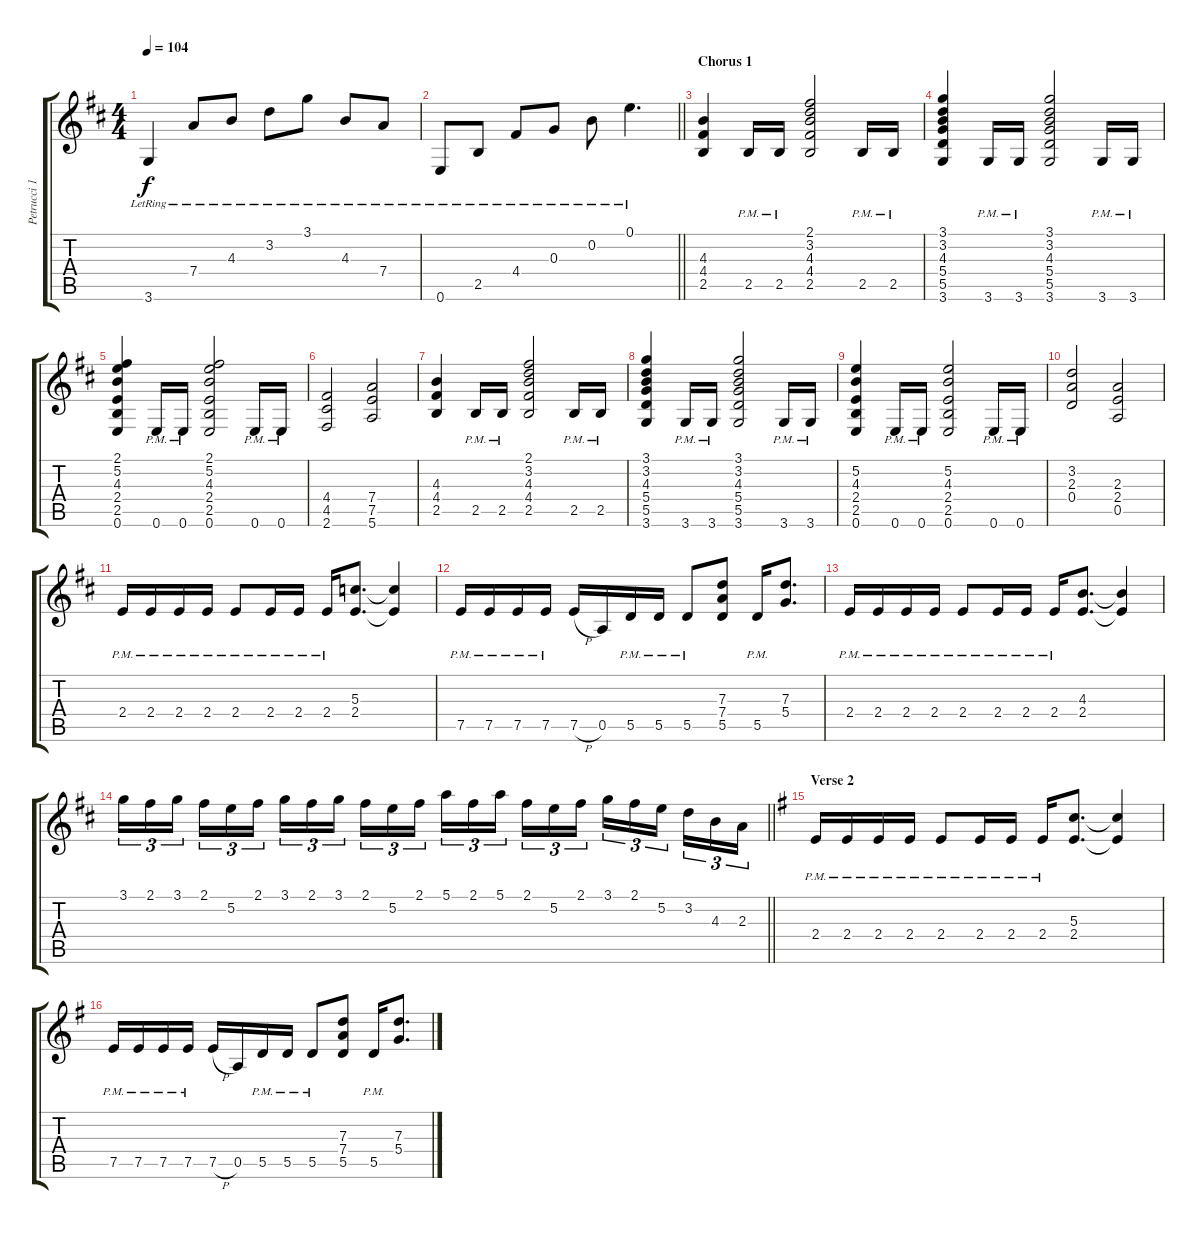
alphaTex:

\track ("Petrucci 1" "Petrucci 1") {instrument overdrivenguitar}
\staff {score tabs}
\tuning (E4 B3 G3 D3 A2 E2) {hide}
\ts (4 4)
\tempo 104
\clef g2
\ks bminor
3.6{lr}.4{dy f} 7.4{lr}.8 4.3{lr}.8 3.2{lr}.8 3.1{lr}.8 4.3{lr}.8 7.4{lr}.8 |
\barLineRight lightlight
0.6{lr}.8 2.5{lr}.8 4.4{lr}.8 0.3{lr}.8 0.2{lr}.8 0.1{lr}.4{d} |
\section ("" "Chorus 1")
(4.3 4.4 2.5).4{instrument overdrivenguitar} 2.5{pm}.16 2.5{pm}.16 (2.1 3.2 4.3 4.4 2.5).2 2.5{pm}.16 2.5{pm}.16 |
(3.1 3.2 4.3 5.4 5.5 3.6).4 3.6{pm}.16 3.6{pm}.16 (3.1 3.2 4.3 5.4 5.5 3.6).2 3.6{pm}.16 3.6{pm}.16 |
(2.1 5.2 4.3 2.4 2.5 0.6).4 0.6{pm}.16 0.6{pm}.16 (2.1 5.2 4.3 2.4 2.5 0.6).2 0.6{pm}.16 0.6{pm}.16 |
(4.4 4.5 2.6).2 (7.4 7.5 5.6).2 |
(4.3 4.4 2.5).4 2.5{pm}.16 2.5{pm}.16 (2.1 3.2 4.3 4.4 2.5).2 2.5{pm}.16 2.5{pm}.16 |
(3.1 3.2 4.3 5.4 5.5 3.6).4 3.6{pm}.16 3.6{pm}.16 (3.1 3.2 4.3 5.4 5.5 3.6).2 3.6{pm}.16 3.6{pm}.16 |
(5.2 4.3 2.4 2.5 0.6).4 0.6{pm}.16 0.6{pm}.16 (5.2 4.3 2.4 2.5 0.6).2 0.6{pm}.16 0.6{pm}.16 |
(3.2 2.3 0.4).2 (2.3 2.4 0.5).2 |
2.4{pm}.16 2.4{pm}.16 2.4{pm}.16 2.4{pm}.16 2.4{pm}.8 2.4{pm}.16 2.4{pm}.16 2.4{pm}.16 (5.3 2.4).8{d} (5.3{t} 2.4{t}).4 |
7.5{pm}.16 7.5{pm}.16 7.5{pm}.16 7.5{pm}.16 7.5{h}.16 0.5.16 5.5{pm}.16 5.5{pm}.16 5.5{pm}.8 (7.3 7.4 5.5).8 5.5{pm}.16 (7.3 5.4).8{d} |
2.4{pm}.16 2.4{pm}.16 2.4{pm}.16 2.4{pm}.16 2.4{pm}.8 2.4{pm}.16 2.4{pm}.16 2.4{pm}.16 (4.3 2.4).8{d} (4.3{t} 2.4{t}).4 |
\barLineRight lightlight
3.1.16{tu (3 2)} 2.1.16{tu (3 2)} 3.1.16{tu (3 2) beam splitsecondary} 2.1.16{tu (3 2)} 5.2.16{tu (3 2)} 2.1.16{tu (3 2)} 3.1.16{tu (3 2)} 2.1.16{tu (3 2)} 3.1.16{tu (3 2) beam splitsecondary} 2.1.16{tu (3 2)} 5.2.16{tu (3 2)} 2.1.16{tu (3 2)} 5.1.16{tu (3 2)} 2.1.16{tu (3 2)} 5.1.16{tu (3 2) beam splitsecondary} 2.1.16{tu (3 2)} 5.2.16{tu (3 2)} 2.1.16{tu (3 2)} 3.1.16{tu (3 2)} 2.1.16{tu (3 2)} 5.2.16{tu (3 2) beam splitsecondary} 3.2.16{tu (3 2)} 4.3.16{tu (3 2)} 2.3.16{tu (3 2)} |
\section ("" "Verse 2")
\ks eminor
2.4{pm}.16 2.4{pm}.16 2.4{pm}.16 2.4{pm}.16 2.4{pm}.8 2.4{pm}.16 2.4{pm}.16 2.4{pm}.16 (5.3 2.4).8{d} (5.3{t} 2.4{t}).4 |
7.5{pm}.16 7.5{pm}.16 7.5{pm}.16 7.5{pm}.16 7.5{h}.16 0.5.16 5.5{pm}.16 5.5{pm}.16 5.5{pm}.8 (7.3 7.4 5.5).8 5.5{pm}.16 (7.3 5.4).8{d}
